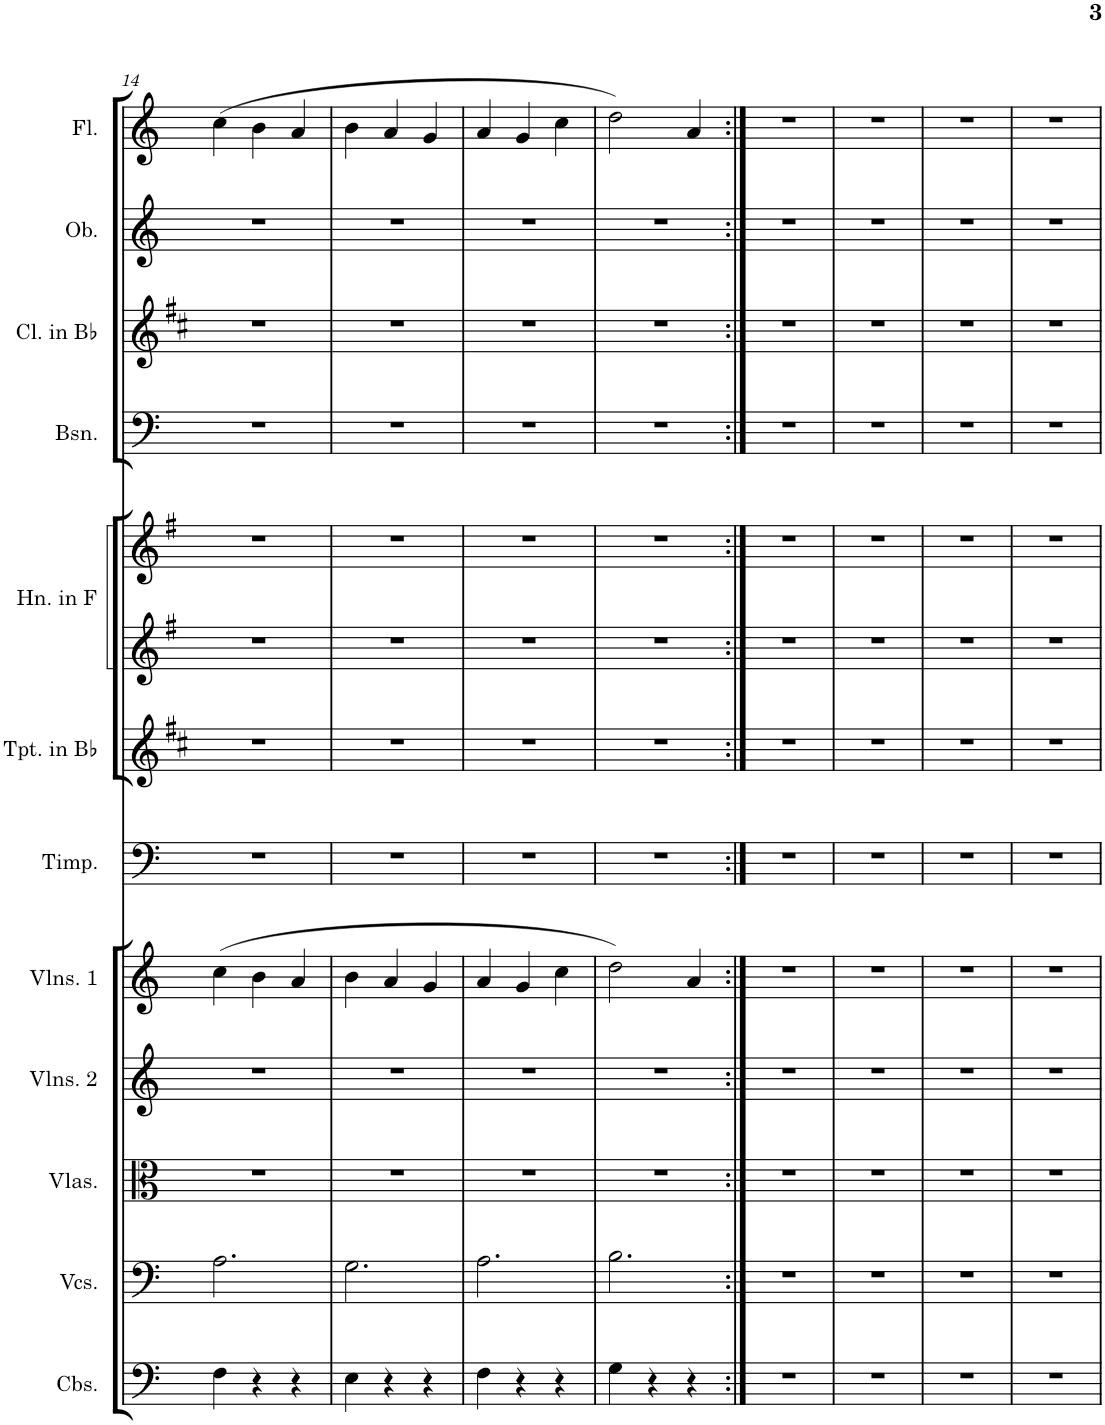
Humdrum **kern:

**kern	**kern	**kern	**kern	**kern	**kern	**kern	**kern	**kern	**kern	**kern	**kern	**kern
*part12	*part11	*part10	*part9	*part8	*part7	*part6	*part5	*part5	*part4	*part3	*part2	*part1
*staff13	*staff12	*staff11	*staff10	*staff9	*staff8	*staff7	*staff6	*staff5	*staff4	*staff3	*staff2	*staff1
*I"Contrabasses	*I"Violoncellos	*I"Violas	*I"Violins 2	*I"Violins 1	*I"Timpani	*I"Trumpets in Bb	*I"Horns in F	*	*I"Bassoons	*I"Clarinets in Bb	*I"Oboes	*I"Flutes
*I'Cbs.	*I'Vcs.	*I'Vlas.	*I'Vlns. 2	*I'Vlns. 1	*I'Timp.	*I'Tpt. in Bb	*I'Hn. in F	*	*I'Bsn.	*I'Cl. in Bb	*I'Ob.	*I'Fl.
!!LO:PB:g=z
*clefF4	*clefF4	*clefC3	*clefG2	*clefG2	*clefF4	*clefG2	*clefG2	*clefG2	*clefF4	*clefG2	*clefG2	*clefG2
*Trd7c12	*	*	*	*	*	*Trd1c2	*Trd4c7	*Trd4c7	*	*Trd1c2	*	*
*k[]	*k[]	*k[]	*k[]	*k[]	*k[]	*k[f#c#]	*k[f#]	*k[f#]	*k[]	*k[f#c#]	*k[]	*k[]
*M3/4	*M3/4	*M3/4	*M3/4	*M3/4	*M3/4	*M3/4	*M3/4	*M3/4	*M3/4	*M3/4	*M3/4	*M3/4
=14	=14	=14	=14	=14	=14	=14	=14	=14	=14	=14	=14	=14
4F\	2.A\	2.r	2.r	(4cc\	2.r	2.r	2.r	2.r	2.r	2.r	2.r	(4cc\
4r	.	.	.	4b\	.	.	.	.	.	.	.	4b\
4r	.	.	.	4a/	.	.	.	.	.	.	.	4a/
=15	=15	=15	=15	=15	=15	=15	=15	=15	=15	=15	=15	=15
4E\	2.G\	2.r	2.r	4b\	2.r	2.r	2.r	2.r	2.r	2.r	2.r	4b\
4r	.	.	.	4a/	.	.	.	.	.	.	.	4a/
4r	.	.	.	4g/	.	.	.	.	.	.	.	4g/
=16	=16	=16	=16	=16	=16	=16	=16	=16	=16	=16	=16	=16
4F\	2.A\	2.r	2.r	4a/	2.r	2.r	2.r	2.r	2.r	2.r	2.r	4a/
4r	.	.	.	4g/	.	.	.	.	.	.	.	4g/
4r	.	.	.	4cc\	.	.	.	.	.	.	.	4cc\
=17	=17	=17	=17	=17	=17	=17	=17	=17	=17	=17	=17	=17
4G\	2.B\	2.r	2.r	2dd\)	2.r	2.r	2.r	2.r	2.r	2.r	2.r	2dd\)
4r	.	.	.	.	.	.	.	.	.	.	.	.
4r	.	.	.	4a/	.	.	.	.	.	.	.	4a/
=18:|!	=18:|!	=18:|!	=18:|!	=18:|!	=18:|!	=18:|!	=18:|!	=18:|!	=18:|!	=18:|!	=18:|!	=18:|!
2.r	2.r	2.r	2.r	2.r	2.r	2.r	2.r	2.r	2.r	2.r	2.r	2.r
=19	=19	=19	=19	=19	=19	=19	=19	=19	=19	=19	=19	=19
2.r	2.r	2.r	2.r	2.r	2.r	2.r	2.r	2.r	2.r	2.r	2.r	2.r
=20	=20	=20	=20	=20	=20	=20	=20	=20	=20	=20	=20	=20
2.r	2.r	2.r	2.r	2.r	2.r	2.r	2.r	2.r	2.r	2.r	2.r	2.r
=21	=21	=21	=21	=21	=21	=21	=21	=21	=21	=21	=21	=21
2.r	2.r	2.r	2.r	2.r	2.r	2.r	2.r	2.r	2.r	2.r	2.r	2.r
=	=	=	=	=	=	=	=	=	=	=	=	=
*-	*-	*-	*-	*-	*-	*-	*-	*-	*-	*-	*-	*-
